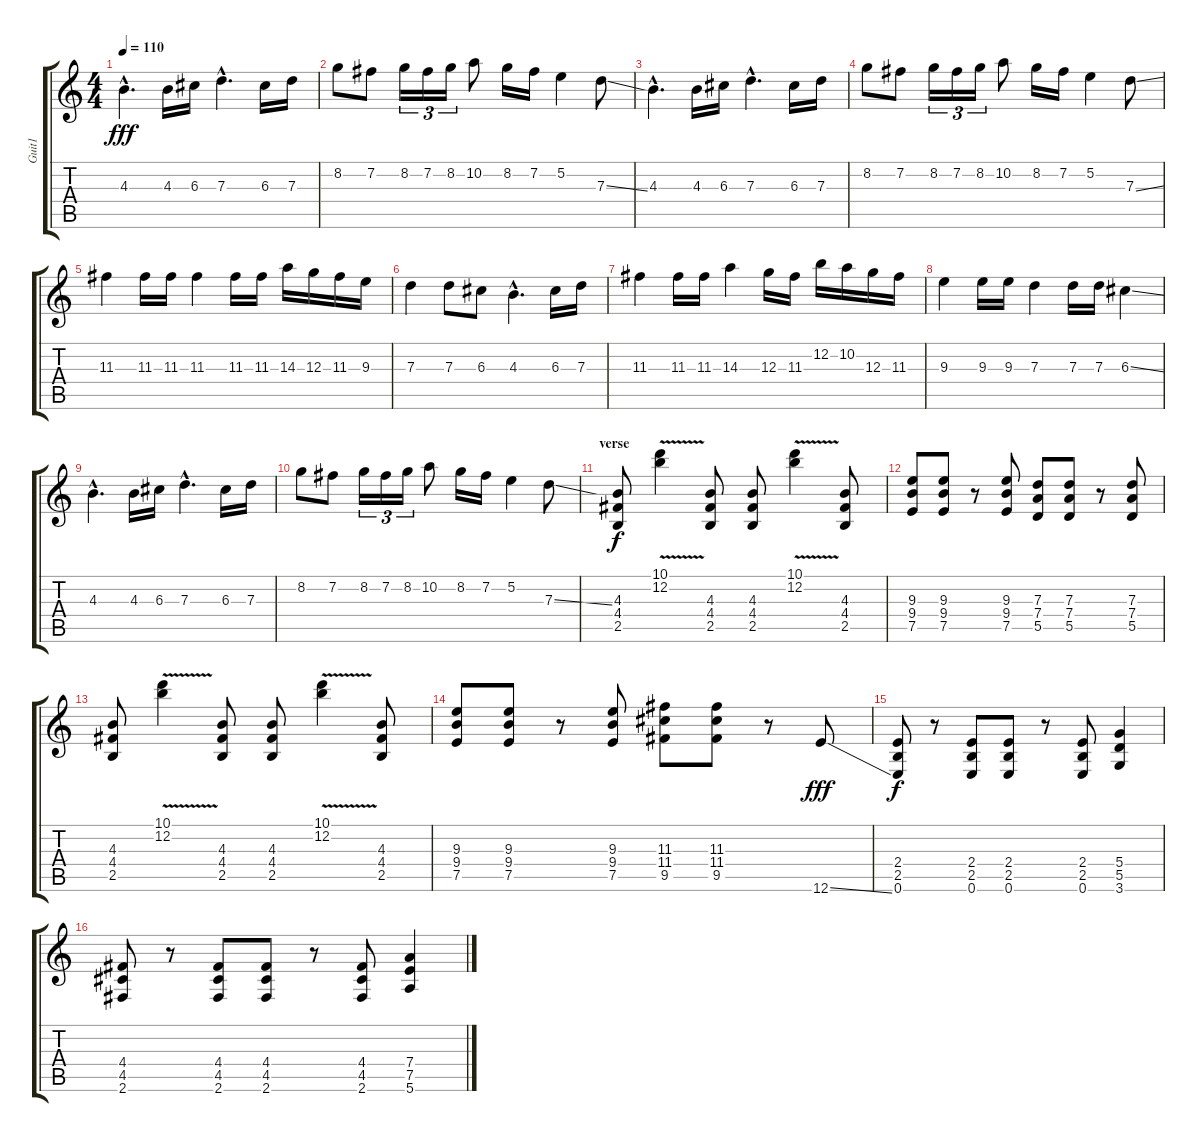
\track ("Guit1" "Guit1") {instrument acousticguitarnylon}
\staff {score tabs}
\tuning (E4 B3 G3 D3 A2 E2) {hide}
\ts (4 4)
\tempo 110
\clef g2
\ks c
4.3{hac}.4{d dy fff volume 11 instrument overdrivenguitar} 4.3.16 6.3.16 7.3{hac}.4{d} 6.3.16 7.3.16 |
8.2.8 7.2.8 8.2.16{tu (3 2)} 7.2.16{tu (3 2)} 8.2.16{tu (3 2)} 10.2.8 8.2.16 7.2.16 5.2.4 7.3{ss}.8 |
4.3{hac}.4{d} 4.3.16 6.3.16 7.3{hac}.4{d} 6.3.16 7.3.16 |
8.2.8 7.2.8 8.2.16{tu (3 2)} 7.2.16{tu (3 2)} 8.2.16{tu (3 2)} 10.2.8 8.2.16 7.2.16 5.2.4 7.3{ss}.8 |
11.3.4 11.3.16 11.3.16 11.3.4 11.3.16 11.3.16 14.3.16 12.3.16 11.3.16 9.3.16 |
7.3.4 7.3.8 6.3.8 4.3{hac}.4{d} 6.3.16 7.3.16 |
11.3.4 11.3.16 11.3.16 14.3.4 12.3.16 11.3.16 12.2.16 10.2.16 12.3.16 11.3.16 |
9.3.4 9.3.16 9.3.16 7.3.4 7.3.16 7.3.16 6.3{ss}.4 |
4.3{hac}.4{d volume 11 instrument overdrivenguitar} 4.3.16 6.3.16 7.3{hac}.4{d} 6.3.16 7.3.16 |
8.2.8 7.2.8 8.2.16{tu (3 2)} 7.2.16{tu (3 2)} 8.2.16{tu (3 2)} 10.2.8 8.2.16 7.2.16 5.2.4 7.3{ss}.8 |
\section ("" "verse")
(4.3 4.4 2.5).8{dy f volume 11 instrument overdrivenguitar} (10.1{v} 12.2{v}).4 (4.3 4.4 2.5).8 (4.3 4.4 2.5).8 (10.1{v} 12.2{v}).4 (4.3 4.4 2.5).8 |
(9.3 9.4 7.5).8 (9.3 9.4 7.5).8 r.8 (9.3 9.4 7.5).8 (7.3 7.4 5.5).8 (7.3 7.4 5.5).8 r.8 (7.3 7.4 5.5).8 |
(4.3 4.4 2.5).8 (10.1{v} 12.2{v}).4 (4.3 4.4 2.5).8 (4.3 4.4 2.5).8 (10.1{v} 12.2{v}).4 (4.3 4.4 2.5).8 |
(9.3 9.4 7.5).8 (9.3 9.4 7.5).8 r.8 (9.3 9.4 7.5).8 (11.3 11.4 9.5).8 (11.3 11.4 9.5).8 r.8 12.6{ss}.8{dy fff} |
(2.4 2.5 0.6).8{dy f} r.8 (2.4 2.5 0.6).8 (2.4 2.5 0.6).8 r.8 (2.4 2.5 0.6).8 (5.4 5.5 3.6).4 |
(4.4 4.5 2.6).8 r.8 (4.4 4.5 2.6).8 (4.4 4.5 2.6).8 r.8 (4.4 4.5 2.6).8 (7.4 7.5 5.6).4
